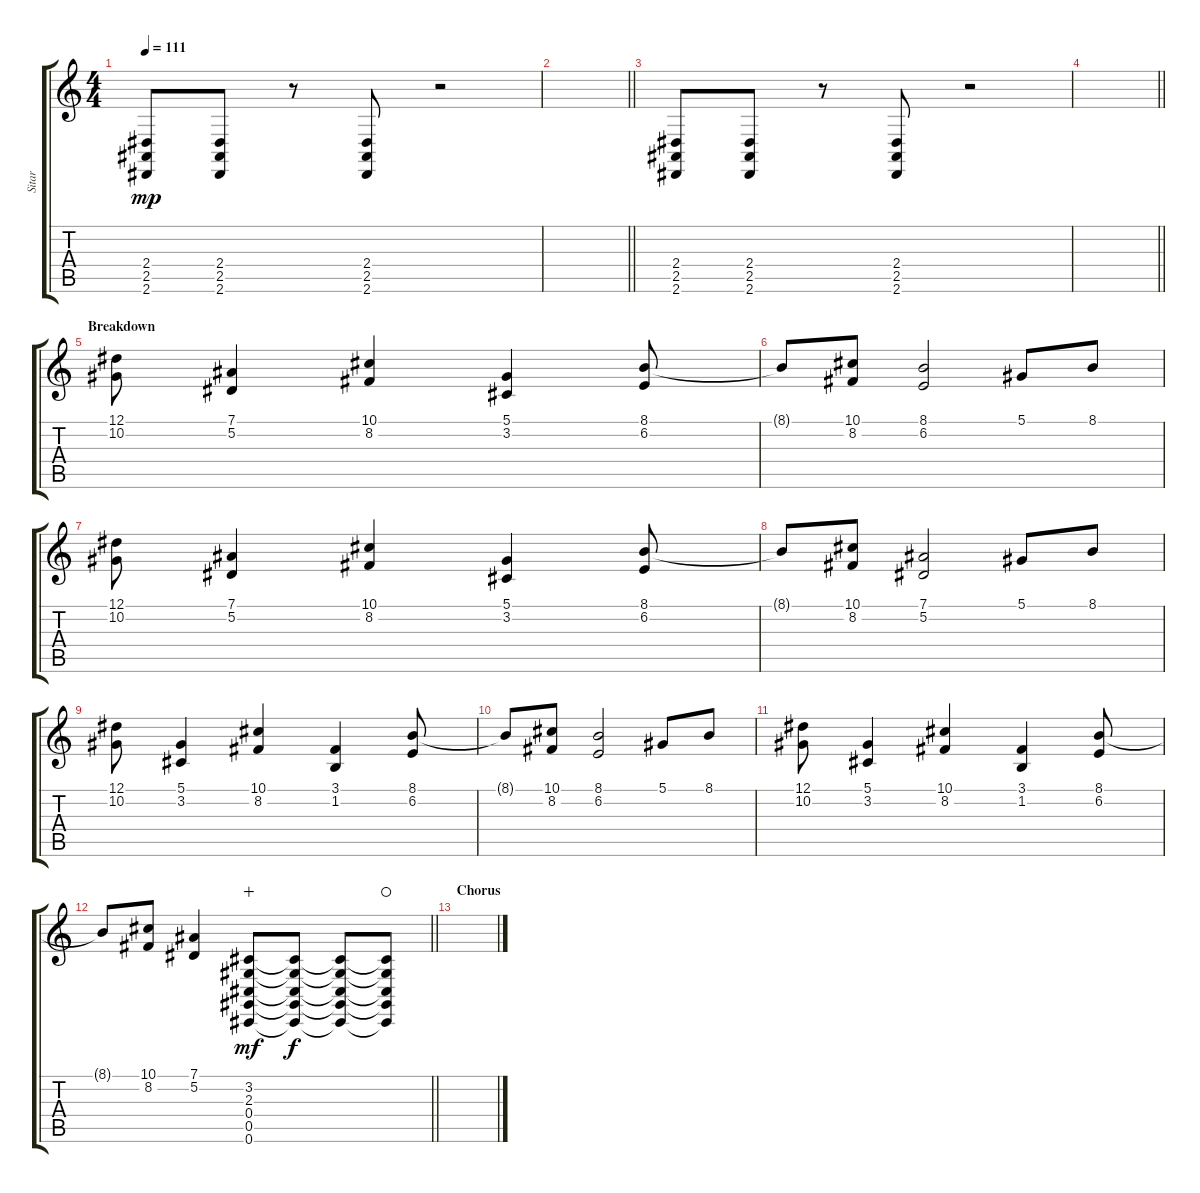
\track ("Sitar" "Sitar") {instrument sitar}
\staff {score tabs}
\tuning (Eb4 Bb3 Gb3 Db3 Ab2 Db2) {hide}
\ts (4 4)
\tempo 111
\clef g2
\ks c
(2.4 2.5 2.6).8{dy mp volume 12 instrument distortionguitar} (2.4 2.5 2.6).8 r.8 (2.4 2.5 2.6).8 r.2 |
\barLineRight lightlight
|
(2.4 2.5 2.6).8{volume 12 instrument distortionguitar} (2.4 2.5 2.6).8 r.8 (2.4 2.5 2.6).8 r.2 |
\barLineRight lightlight
|
\section ("" "Breakdown")
(12.1 10.2).8{volume 12 instrument sitar} (7.1 5.2).4 (10.1 8.2).4 (5.1 3.2).4 (8.1 6.2).8 |
8.1{t}.8 (10.1 8.2).8 (8.1 6.2).2 5.1.8 8.1.8 |
(12.1 10.2).8 (7.1 5.2).4 (10.1 8.2).4 (5.1 3.2).4 (8.1 6.2).8 |
8.1{t}.8 (10.1 8.2).8 (7.1 5.2).2 5.1.8 8.1.8 |
(12.1 10.2).8 (5.1 3.2).4 (10.1 8.2).4 (3.1 1.2).4 (8.1 6.2).8 |
8.1{t}.8 (10.1 8.2).8 (8.1 6.2).2 5.1.8 8.1.8 |
(12.1 10.2).8 (5.1 3.2).4 (10.1 8.2).4 (3.1 1.2).4 (8.1 6.2).8 |
\barLineRight lightlight
8.1{t}.8 (10.1 8.2).8 (7.1 5.2).4 (3.2 2.3 0.4 0.5 0.6).8{dy mf volume 12 balance 12 instrument distortionguitar wahc} (3.2{t} 2.3{t} 0.4{t} 0.5{t} 0.6{t}).8{dy f} (3.2{t} 2.3{t} 0.4{t} 0.5{t} 0.6{t}).8 (3.2{t} 2.3{t} 0.4{t} 0.5{t} 0.6{t}).8{waho} |
\section ("" "Chorus")
